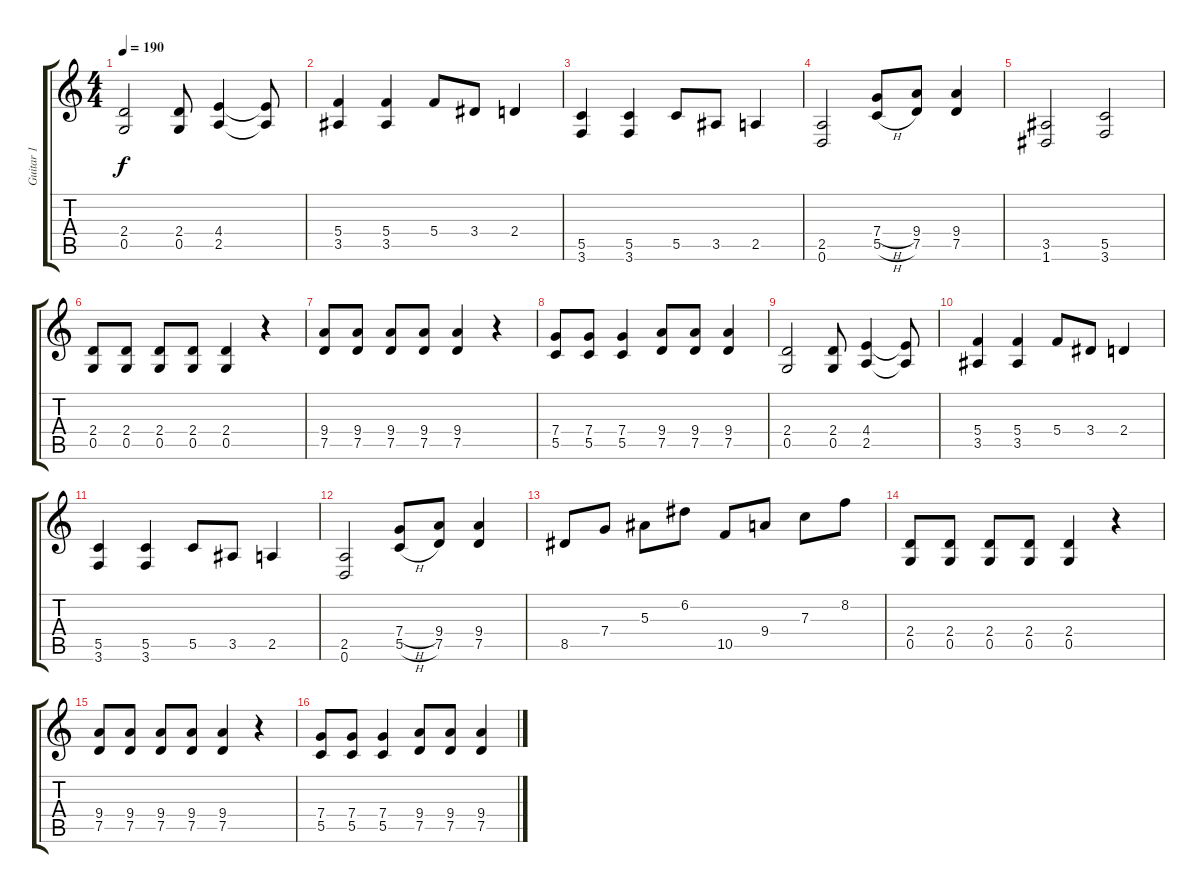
\track ("Guitar 1" "Guitar 1") {instrument distortionguitar}
\staff {score tabs}
\tuning (D4 A3 F3 C3 G2 D2) {hide}
\ts (4 4)
\tempo 190
\clef g2
\ks c
(2.4 0.5).2{dy f} (2.4 0.5).8 (4.4 2.5).4 (4.4{t} 2.5{t}).8 |
(5.4 3.5).4 (5.4 3.5).4 5.4.8 3.4.8 2.4.4 |
(5.5 3.6).4 (5.5 3.6).4 5.5.8 3.5.8 2.5.4 |
(2.5 0.6).2 (7.4{h} 5.5{h}).8 (9.4 7.5).8 (9.4 7.5).4 |
(3.5 1.6).2 (5.5 3.6).2 |
(2.4 0.5).8 (2.4 0.5).8 (2.4 0.5).8 (2.4 0.5).8 (2.4 0.5).4 r.4 |
(9.4 7.5).8 (9.4 7.5).8 (9.4 7.5).8 (9.4 7.5).8 (9.4 7.5).4 r.4 |
(7.4 5.5).8 (7.4 5.5).8 (7.4 5.5).4 (9.4 7.5).8 (9.4 7.5).8 (9.4 7.5).4 |
(2.4 0.5).2 (2.4 0.5).8 (4.4 2.5).4 (4.4{t} 2.5{t}).8 |
(5.4 3.5).4 (5.4 3.5).4 5.4.8 3.4.8 2.4.4 |
(5.5 3.6).4 (5.5 3.6).4 5.5.8 3.5.8 2.5.4 |
(2.5 0.6).2 (7.4{h} 5.5{h}).8 (9.4 7.5).8 (9.4 7.5).4 |
8.5.8 7.4.8 5.3.8 6.2.8 10.5.8 9.4.8 7.3.8 8.2.8 |
(2.4 0.5).8 (2.4 0.5).8 (2.4 0.5).8 (2.4 0.5).8 (2.4 0.5).4 r.4 |
(9.4 7.5).8 (9.4 7.5).8 (9.4 7.5).8 (9.4 7.5).8 (9.4 7.5).4 r.4 |
(7.4 5.5).8 (7.4 5.5).8 (7.4 5.5).4 (9.4 7.5).8 (9.4 7.5).8 (9.4 7.5).4
